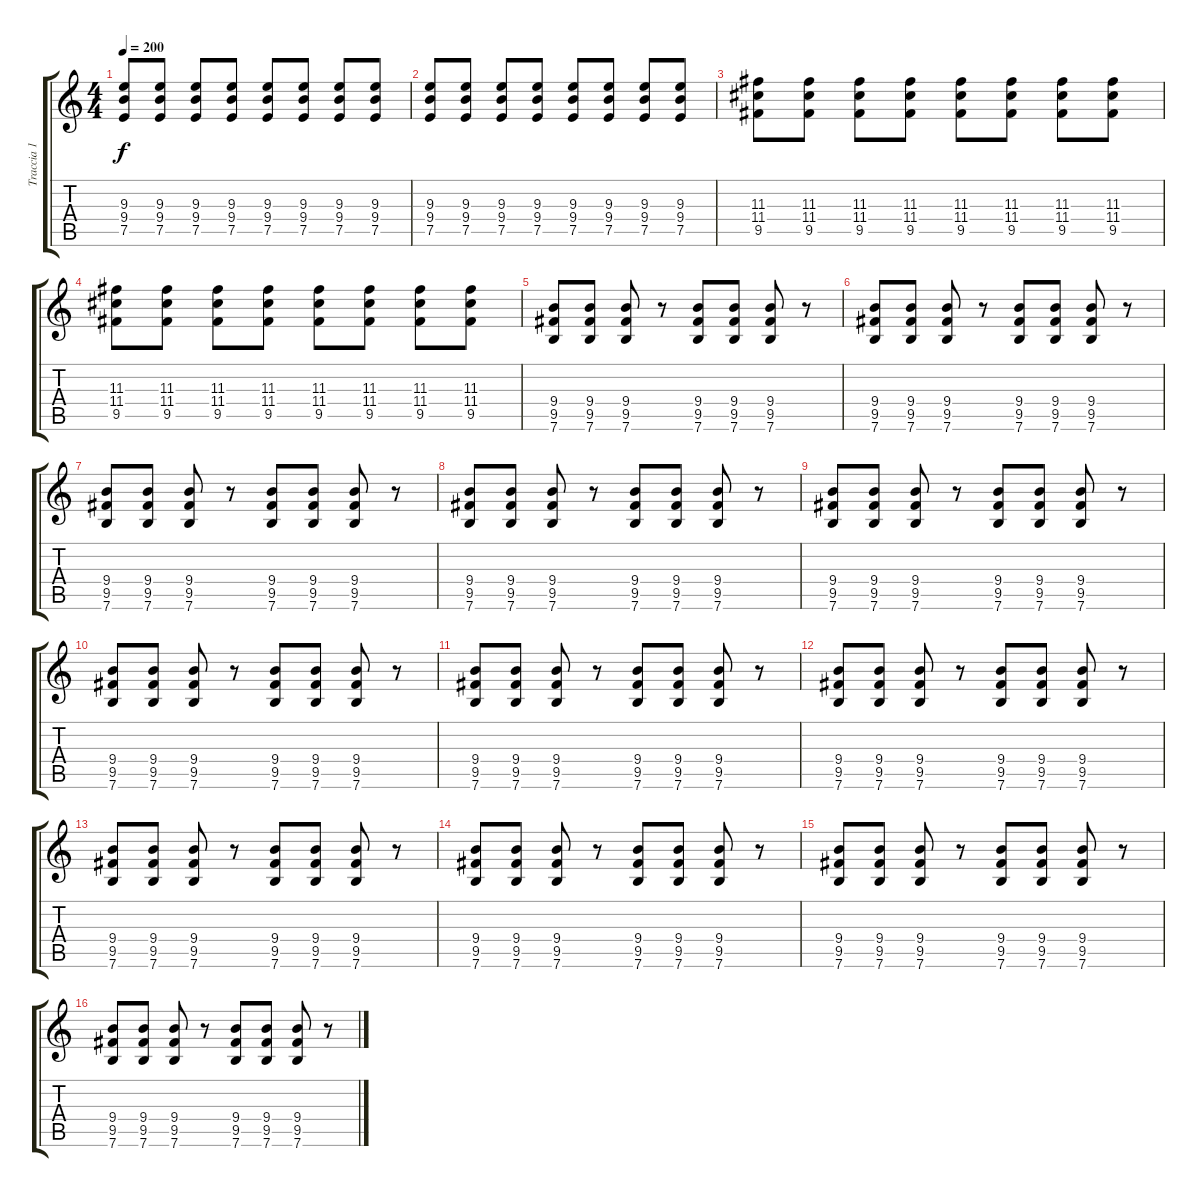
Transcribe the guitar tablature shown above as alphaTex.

\track ("Traccia 1" "Traccia 1") {instrument distortionguitar}
\staff {score tabs}
\tuning (E4 B3 G3 D3 A2 E2) {hide}
\ts (4 4)
\tempo 200
\clef g2
\ks c
(9.3 9.4 7.5).8{dy f} (9.3 9.4 7.5).8 (9.3 9.4 7.5).8 (9.3 9.4 7.5).8 (9.3 9.4 7.5).8 (9.3 9.4 7.5).8 (9.3 9.4 7.5).8 (9.3 9.4 7.5).8 |
(9.3 9.4 7.5).8 (9.3 9.4 7.5).8 (9.3 9.4 7.5).8 (9.3 9.4 7.5).8 (9.3 9.4 7.5).8 (9.3 9.4 7.5).8 (9.3 9.4 7.5).8 (9.3 9.4 7.5).8 |
(11.3 11.4 9.5).8 (11.3 11.4 9.5).8 (11.3 11.4 9.5).8 (11.3 11.4 9.5).8 (11.3 11.4 9.5).8 (11.3 11.4 9.5).8 (11.3 11.4 9.5).8 (11.3 11.4 9.5).8 |
(11.3 11.4 9.5).8 (11.3 11.4 9.5).8 (11.3 11.4 9.5).8 (11.3 11.4 9.5).8 (11.3 11.4 9.5).8 (11.3 11.4 9.5).8 (11.3 11.4 9.5).8 (11.3 11.4 9.5).8 |
(9.4 9.5 7.6).8 (9.4 9.5 7.6).8 (9.4 9.5 7.6).8 r.8 (9.4 9.5 7.6).8 (9.4 9.5 7.6).8 (9.4 9.5 7.6).8 r.8 |
(9.4 9.5 7.6).8 (9.4 9.5 7.6).8 (9.4 9.5 7.6).8 r.8 (9.4 9.5 7.6).8 (9.4 9.5 7.6).8 (9.4 9.5 7.6).8 r.8 |
(9.4 9.5 7.6).8 (9.4 9.5 7.6).8 (9.4 9.5 7.6).8 r.8 (9.4 9.5 7.6).8 (9.4 9.5 7.6).8 (9.4 9.5 7.6).8 r.8 |
(9.4 9.5 7.6).8 (9.4 9.5 7.6).8 (9.4 9.5 7.6).8 r.8 (9.4 9.5 7.6).8 (9.4 9.5 7.6).8 (9.4 9.5 7.6).8 r.8 |
(9.4 9.5 7.6).8 (9.4 9.5 7.6).8 (9.4 9.5 7.6).8 r.8 (9.4 9.5 7.6).8 (9.4 9.5 7.6).8 (9.4 9.5 7.6).8 r.8 |
(9.4 9.5 7.6).8 (9.4 9.5 7.6).8 (9.4 9.5 7.6).8 r.8 (9.4 9.5 7.6).8 (9.4 9.5 7.6).8 (9.4 9.5 7.6).8 r.8 |
(9.4 9.5 7.6).8 (9.4 9.5 7.6).8 (9.4 9.5 7.6).8 r.8 (9.4 9.5 7.6).8 (9.4 9.5 7.6).8 (9.4 9.5 7.6).8 r.8 |
(9.4 9.5 7.6).8 (9.4 9.5 7.6).8 (9.4 9.5 7.6).8 r.8 (9.4 9.5 7.6).8 (9.4 9.5 7.6).8 (9.4 9.5 7.6).8 r.8 |
(9.4 9.5 7.6).8 (9.4 9.5 7.6).8 (9.4 9.5 7.6).8 r.8 (9.4 9.5 7.6).8{volume 13} (9.4 9.5 7.6).8 (9.4 9.5 7.6).8 r.8 |
(9.4 9.5 7.6).8 (9.4 9.5 7.6).8 (9.4 9.5 7.6).8 r.8{volume 12} (9.4 9.5 7.6).8 (9.4 9.5 7.6).8 (9.4 9.5 7.6).8 r.8 |
(9.4 9.5 7.6).8{volume 10} (9.4 9.5 7.6).8 (9.4 9.5 7.6).8 r.8{volume 8} (9.4 9.5 7.6).8 (9.4 9.5 7.6).8 (9.4 9.5 7.6).8 r.8 |
(9.4 9.5 7.6).8{volume 7} (9.4 9.5 7.6).8 (9.4 9.5 7.6).8 r.8{volume 6} (9.4 9.5 7.6).8 (9.4 9.5 7.6).8 (9.4 9.5 7.6).8 r.8
